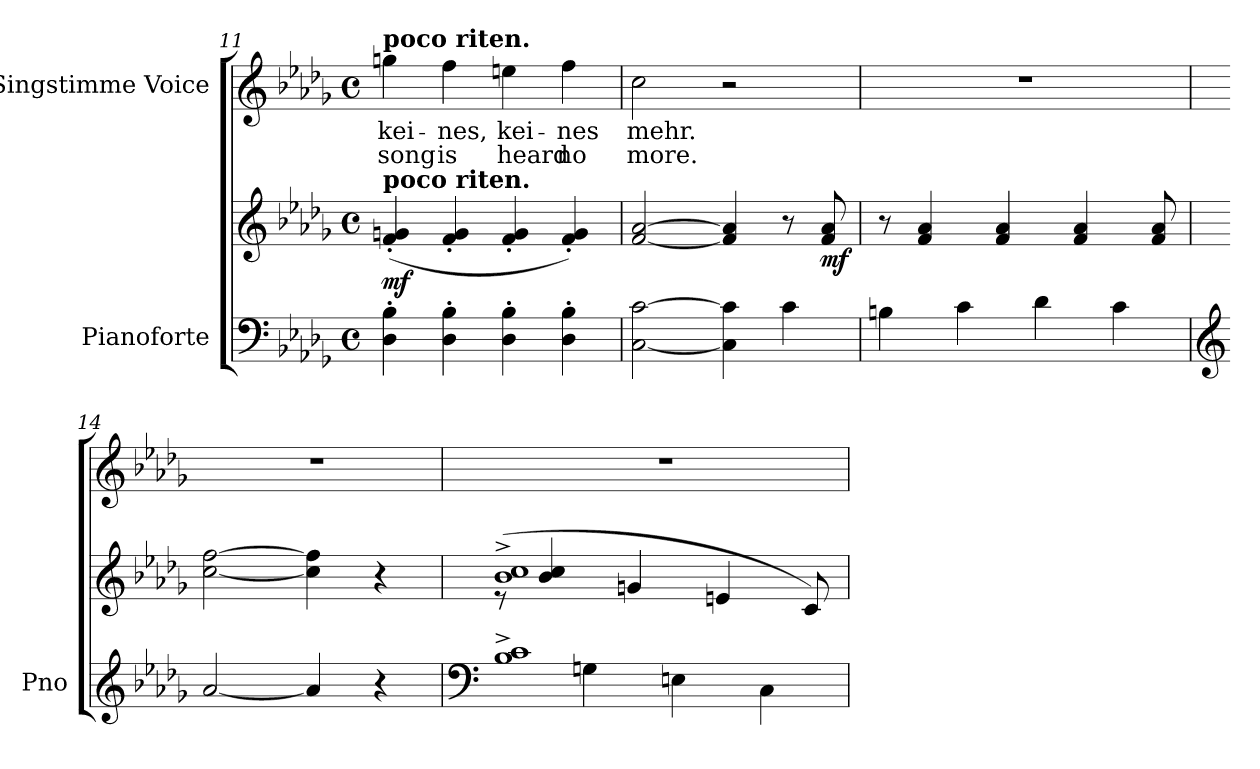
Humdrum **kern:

**kern	**kern	**dynam	**kern	**text	**text
*part2	*part2	*part2	*part1	*part1	*part1
*staff3	*staff2	*staff2/3	*staff1	*staff1	*staff1
*I"Pianoforte	*	*	*I"Singstimme Voice	*	*
*I'Pno	*	*	*	*	*
*clefF4	*clefG2	*	*clefG2	*	*
*k[b-e-a-d-g-]	*k[b-e-a-d-g-]	*	*k[b-e-a-d-g-]	*	*
*M4/4	*M4/4	*	*M4/4	*	*
*met(c)	*met(c)	*	*met(c)	*	*
=11	=11	=11	=11	=11	=11
!	!	!	!LO:TX:a:B:t=poco riten.	!	!
!	!LO:TX:a:B:t=poco riten.	!	!	!	!
!	!	!LO:DY:b	!	!LO:LY:b	!LO:LY:b
4D-\' 4B-\'	(4f/' 4gn/'	mf	4ggn\	kei-	song
!	!	!	!	!LO:LY:b	!LO:LY:b
4D-\' 4B-\'	4f/' 4g/'	.	4ff\	-nes,	is
!	!	!	!	!LO:LY:b	!LO:LY:b
4D-\' 4B-\'	4f/' 4g/'	.	4een\	kei-	heard
!	!	!	!	!LO:LY:b	!LO:LY:b
4D-\' 4B-\'	4f/' 4g/')	.	4ff\	-nes	no
!!LO:LB:g=z
=12	=12	=12	=12	=12	=12
!	!	!	!	!LO:LY:b	!LO:LY:b
[2C\ [2c\	[2f/ [2a-/	.	2cc\	mehr.	more.
4C\] 4c\]	4f/] 4a-/]	.	2r	.	.
4c\	8r	.	.	.	.
!	!	!LO:DY:b	!	!	!
.	8f/ 8a-/	mf	.	.	.
=13	=13	=13	=13	=13	=13
4Bn\	8r	.	1r	.	.
.	4f/ 4a-/	.	.	.	.
4c\	.	.	.	.	.
.	4f/ 4a-/	.	.	.	.
4d-\	.	.	.	.	.
.	4f/ 4a-/	.	.	.	.
4c\	.	.	.	.	.
.	8f/ 8a-/	.	.	.	.
=14	=14	=14	=14	=14	=14
*clefG2	*	*	*	*	*
[2a-/	[2cc\ [2ff\	.	1r	.	.
4a-/]	4cc\] 4ff\]	.	.	.	.
4r	4r	.	.	.	.
=15	=15	=15	=15	=15	=15
*clefF4	*	*	*	*	*
*^	*^	*	*	*	*
1B-^ 1c^	4ryy	(1b-^ 1cc^	8r	.	1r	.	.
.	.	.	4b-/ 4cc/	.	.	.	.
.	4Gn\	.	.	.	.	.	.
.	.	.	4gn/	.	.	.	.
.	4En\	.	.	.	.	.	.
.	.	.	4en/	.	.	.	.
.	4C\	.	.	.	.	.	.
.	.	.	8c/)	.	.	.	.
*v	*v	*	*	*	*	*	*
*	*v	*v	*	*	*	*
=	=	=	=	=	=
*-	*-	*-	*-	*-	*-
